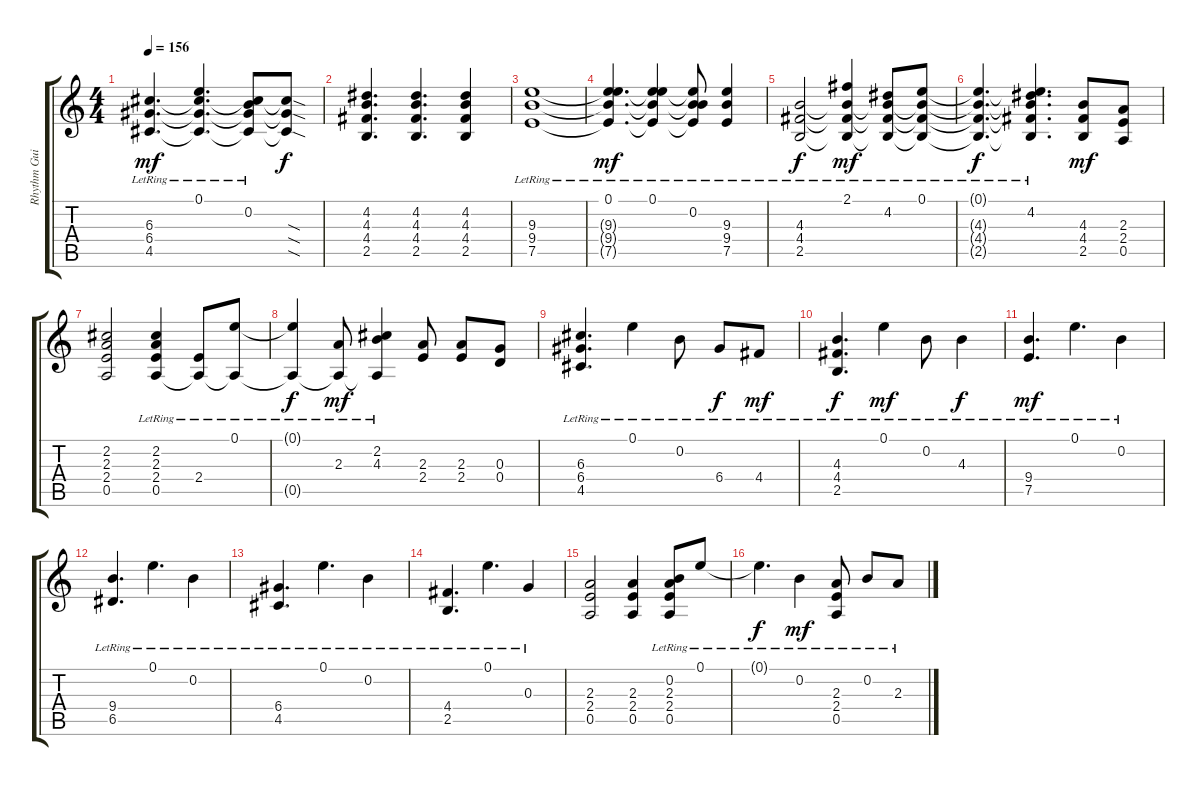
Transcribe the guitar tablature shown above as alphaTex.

\track ("Rhythm Guitar 1" "Rhythm Gui") {instrument distortionguitar}
\staff {score tabs}
\tuning (E4 B3 G3 D3 A2 E2) {hide}
\ts (4 4)
\tempo 156
\clef g2
\ks c
(6.3{lr} 6.4{lr} 4.5{lr}).4{d dy mf} (0.1{lr} 6.3{lr t} 6.4{lr t} 4.5{lr t}).4{d} (0.2{lr} 6.3{t} 6.4{t} 4.5{t}).8 (6.3{sod t} 6.4{sod t} 4.5{sod t}).8{dy f} |
(4.2 4.3 4.4 2.5).4{d} (4.2 4.3 4.4 2.5).4{d} (4.2 4.3 4.4 2.5).4 |
(9.3{lr} 9.4{lr} 7.5{lr}).1 |
(0.1{lr} 9.3{lr t} 9.4{lr t} 7.5{lr t}).4{d dy mf} (0.1{lr} 9.3{t} 9.4{t} 7.5{t}).4 (0.2{lr} 9.3{t} 9.4{t} 7.5{t}).8 (9.3{lr} 9.4{lr} 7.5{lr}).4 |
(4.3{lr} 4.4{lr} 2.5{lr}).2{dy f} (2.1{lr} 4.3{lr t} 4.4{lr t} 2.5{lr t}).4{dy mf} (4.2{lr} 4.3{t} 4.4{t} 2.5{t}).8 (0.1{lr} 4.3{t} 4.4{t} 2.5{t}).8 |
(0.1{lr t} 4.3{t} 4.4{t} 2.5{t}).4{d dy f} (0.1{lr t} 4.2{lr} 4.3{t} 4.4{t} 2.5{t}).4{d} (4.3 4.4 2.5).8{dy mf} (2.3 2.4 0.5).8 |
(2.2 2.3 2.4 0.5).2 (2.2{lr} 2.3{lr} 2.4{lr} 0.5{lr}).4 (2.4{lr} 0.5{lr t}).8 (0.1{lr} 0.5{t}).8 |
(0.1{lr t} 0.5{t}).4{dy f} (2.3{lr} 0.5{t}).8{dy mf} (2.2{lr} 4.3{lr} 0.5{t}).4 (2.3 2.4).8 (2.3 2.4).8 (0.3 0.4).8 |
(6.3{lr} 6.4{lr} 4.5{lr}).4{d} 0.1{lr}.4 0.2{lr}.8 6.4{lr}.8{dy f} 4.4{lr}.8{dy mf} |
(4.3{lr} 4.4{lr} 2.5{lr}).4{d dy f} 0.1{lr}.4{dy mf} 0.2{lr}.8 4.3{lr}.4{dy f} |
(9.4{lr} 7.5{lr}).4{d dy mf} 0.1{lr}.4{d} 0.2{lr}.4 |
(9.4{lr} 6.5{lr}).4{d} 0.1{lr}.4{d} 0.2{lr}.4 |
(6.4{lr} 4.5{lr}).4{d} 0.1{lr}.4{d} 0.2{lr}.4 |
(4.4{lr} 2.5{lr}).4{d} 0.1{lr}.4{d} 0.3{lr}.4 |
(2.3 2.4 0.5).2 (2.3 2.4 0.5).4 (0.2{lr} 2.3{lr} 2.4{lr} 0.5{lr}).8 0.1{lr}.8 |
0.1{lr t}.4{d dy f} 0.2{lr}.4{dy mf} (2.3{lr} 2.4{lr} 0.5{lr}).8 0.2{lr}.8 2.3{lr}.8
